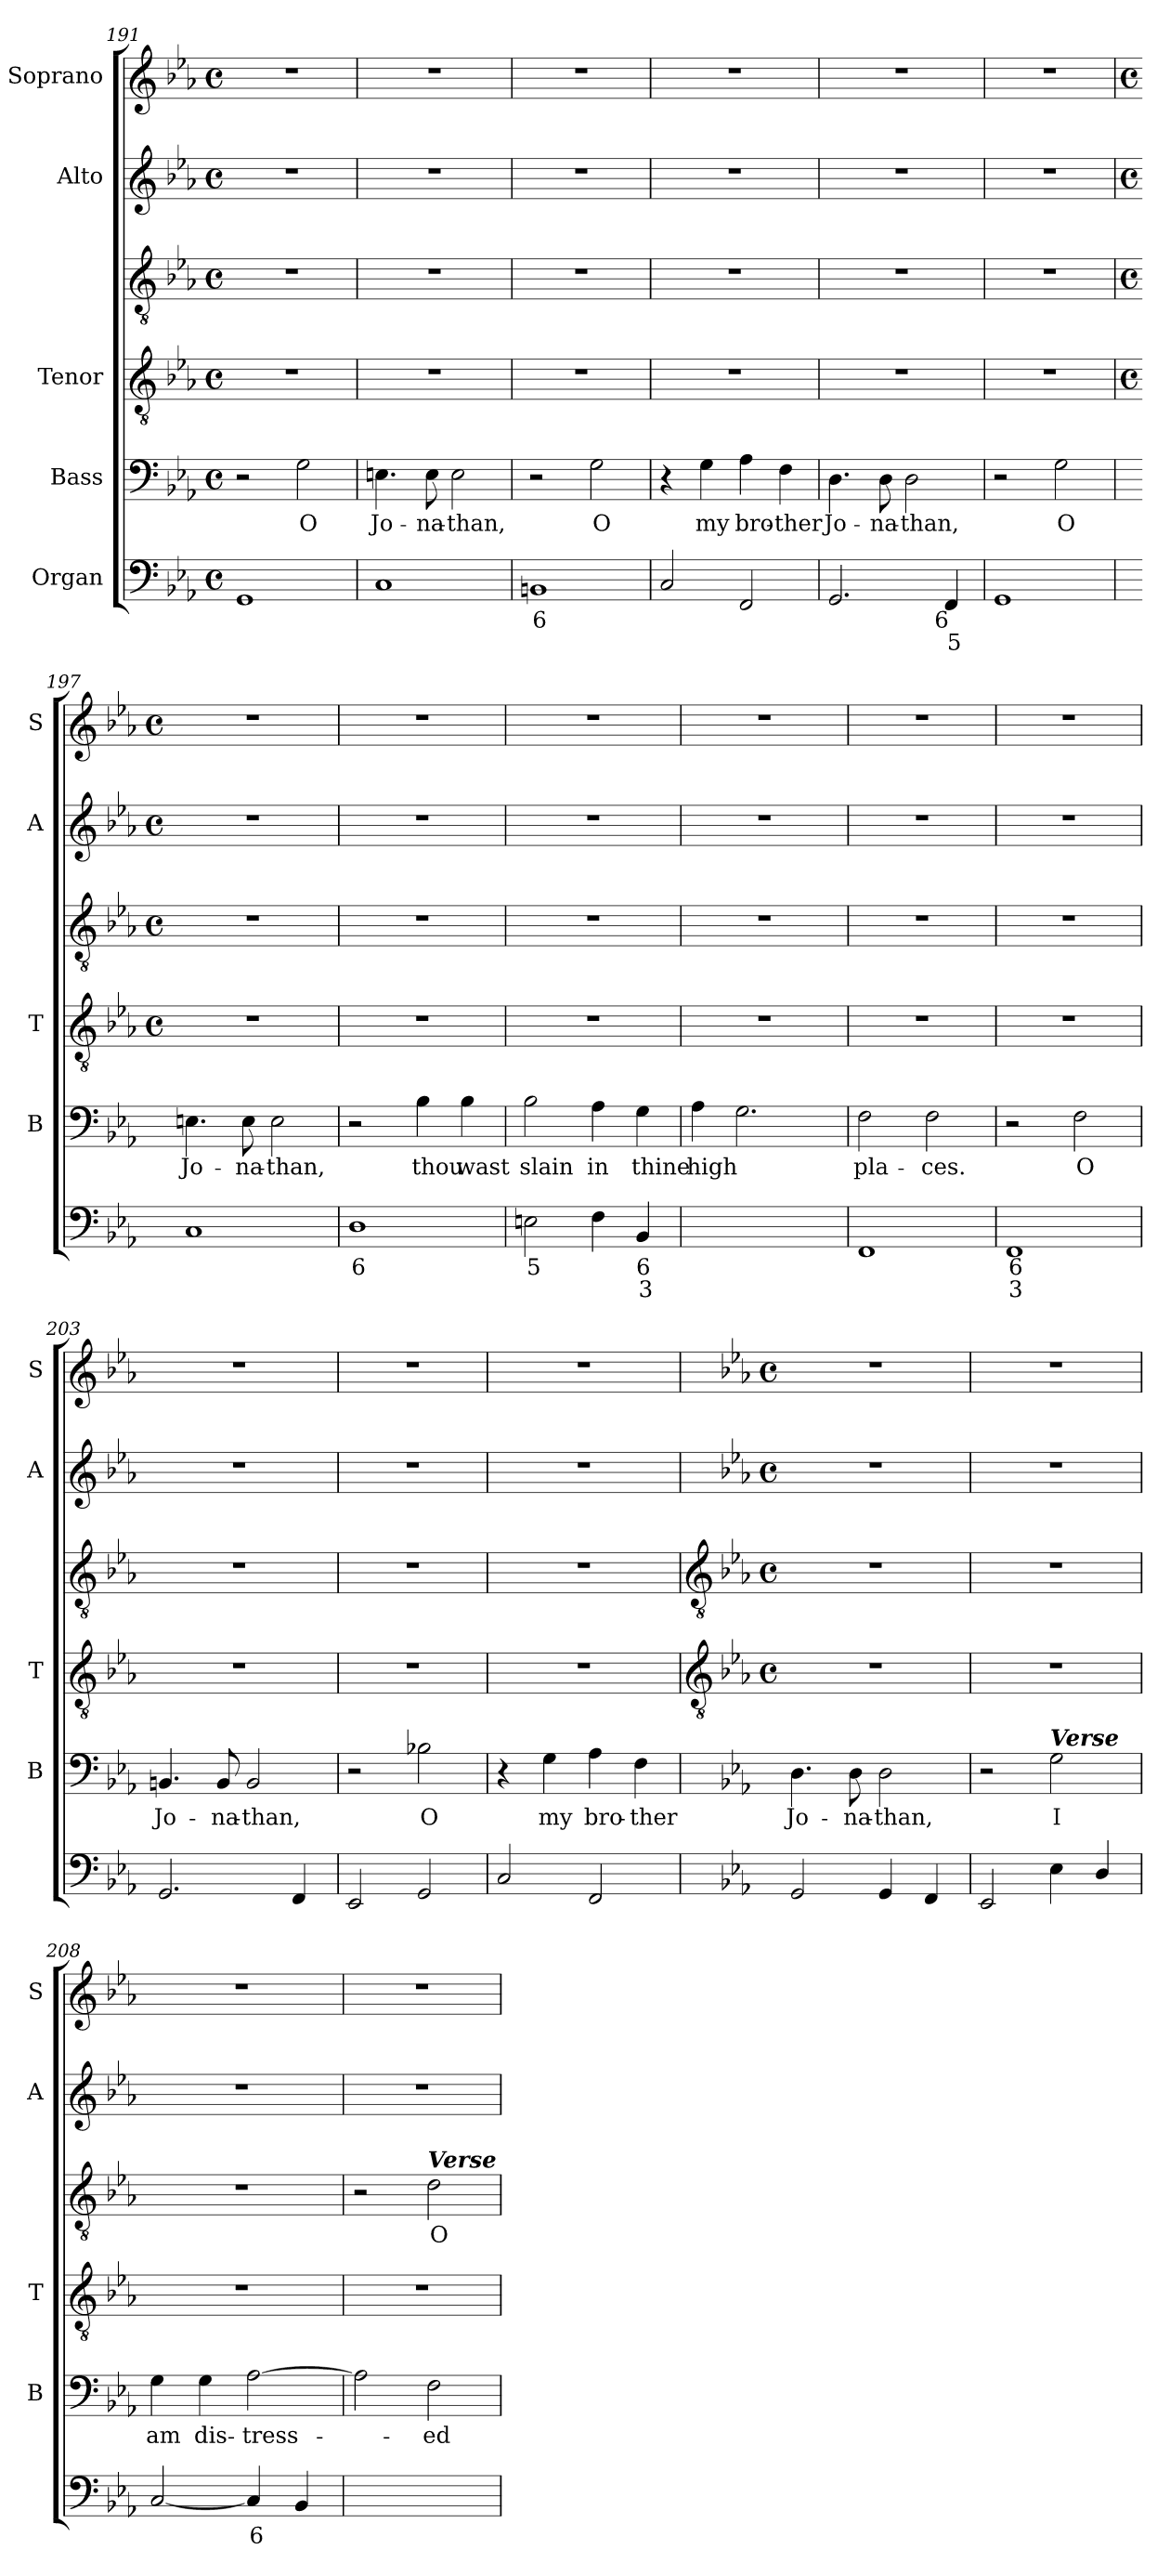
**kern	**text	**text	**kern	**text	**kern	**kern	**text	**kern	**kern
*part5	*part5	*part5	*part4	*part4	*part3	*part3	*part3	*part2	*part1
*staff6	*staff6	*staff6	*staff5	*staff5	*staff4	*staff3	*staff3	*staff2	*staff1
*I"Organ	*	*	*I"Bass	*	*I"Tenor	*	*	*I"Alto	*I"Soprano
*	*	*	*I'B	*	*I'T	*	*	*I'A	*I'S
*clefF4	*	*	*clefF4	*	*clefGv2	*clefGv2	*	*clefG2	*clefG2
*k[b-e-a-]	*	*	*k[b-e-a-]	*	*k[b-e-a-]	*k[b-e-a-]	*	*k[b-e-a-]	*k[b-e-a-]
*E-:	*	*	*E-:	*	*E-:	*E-:	*	*E-:	*E-:
*M4/4	*	*	*M4/4	*	*M4/4	*M4/4	*	*M4/4	*M4/4
*met(c)	*	*	*met(c)	*	*met(c)	*met(c)	*	*met(c)	*met(c)
=191	=191	=191	=191	=191	=191	=191	=191	=191	=191
1GG	.	.	2r	.	1r	1r	.	1r	1r
!	!	!	!	!LO:LY:b	!	!	!	!	!
.	.	.	2G	O	.	.	.	.	.
=192	=192	=192	=192	=192	=192	=192	=192	=192	=192
!	!	!	!	!LO:LY:b	!	!	!	!	!
1C	.	.	4.En	Jo-	1r	1r	.	1r	1r
!	!	!	!	!LO:LY:b	!	!	!	!	!
.	.	.	8E	-na-	.	.	.	.	.
!	!	!	!	!LO:LY:b	!	!	!	!	!
.	.	.	2E	-than,	.	.	.	.	.
=193	=193	=193	=193	=193	=193	=193	=193	=193	=193
!	!LO:LY:b	!	!	!	!	!	!	!	!
1BBn	6	.	2r	.	1r	1r	.	1r	1r
!	!	!	!	!LO:LY:b	!	!	!	!	!
.	.	.	2G	O	.	.	.	.	.
=194	=194	=194	=194	=194	=194	=194	=194	=194	=194
2C	.	.	4r	.	1r	1r	.	1r	1r
!	!	!	!	!LO:LY:b	!	!	!	!	!
.	.	.	4G	my	.	.	.	.	.
!	!	!	!	!LO:LY:b	!	!	!	!	!
2FF	.	.	4A-	bro-	.	.	.	.	.
!	!	!	!	!LO:LY:b	!	!	!	!	!
.	.	.	4F	-ther	.	.	.	.	.
=195	=195	=195	=195	=195	=195	=195	=195	=195	=195
!	!	!	!	!LO:LY:b	!	!	!	!	!
2.GG	.	.	4.D	Jo-	1r	1r	.	1r	1r
!	!	!	!	!LO:LY:b	!	!	!	!	!
.	.	.	8D	-na-	.	.	.	.	.
!	!	!	!	!LO:LY:b	!	!	!	!	!
.	.	.	2D	-than,	.	.	.	.	.
!	!LO:LY:b	!LO:LY:b	!	!	!	!	!	!	!
4FF	6	5	.	.	.	.	.	.	.
=196	=196	=196	=196	=196	=196	=196	=196	=196	=196
1GG	.	.	2r	.	1r	1r	.	1r	1r
!	!	!	!	!LO:LY:b	!	!	!	!	!
.	.	.	2G	O	.	.	.	.	.
!!LO:LB:g=z
=197	=197	=197	=197	=197	=197	=197	=197	=197	=197
*	*	*	*	*	*M4/4	*M4/4	*	*M4/4	*M4/4
*	*	*	*	*	*met(c)	*met(c)	*	*met(c)	*met(c)
!	!	!	!	!LO:LY:b	!	!	!	!	!
1C	.	.	4.En	Jo-	1r	1r	.	1r	1r
!	!	!	!	!LO:LY:b	!	!	!	!	!
.	.	.	8E	-na-	.	.	.	.	.
!	!	!	!	!LO:LY:b	!	!	!	!	!
.	.	.	2E	-than,	.	.	.	.	.
=198	=198	=198	=198	=198	=198	=198	=198	=198	=198
!	!LO:LY:b	!	!	!	!	!	!	!	!
1D	6	.	2r	.	1r	1r	.	1r	1r
!	!	!	!	!LO:LY:b	!	!	!	!	!
.	.	.	4B-	thou	.	.	.	.	.
!	!	!	!	!LO:LY:b	!	!	!	!	!
.	.	.	4B-	wast	.	.	.	.	.
=199	=199	=199	=199	=199	=199	=199	=199	=199	=199
!	!LO:LY:b	!	!	!LO:LY:b	!	!	!	!	!
2En	5	.	2B-	slain	1r	1r	.	1r	1r
!	!	!	!	!LO:LY:b	!	!	!	!	!
4F	.	.	4A-	in	.	.	.	.	.
!	!LO:LY:b	!LO:LY:b	!	!LO:LY:b	!	!	!	!	!
4BB-	6	3	4G	thine	.	.	.	.	.
=200	=200	=200	=200	=200	=200	=200	=200	=200	=200
!	!LO:LY:b	!LO:LY:b	!	!LO:LY:b	!	!	!	!	!
[2Cyy	6	4	4A-	high	1r	1r	.	1r	1r
.	.	.	2.G	.	.	.	.	.	.
!	!LO:LY:b	!LO:LY:b	!	!	!	!	!	!	!
2Cyy]	5	3	.	.	.	.	.	.	.
=201	=201	=201	=201	=201	=201	=201	=201	=201	=201
!	!	!	!	!LO:LY:b	!	!	!	!	!
1FF	.	.	2F	pla-	1r	1r	.	1r	1r
!	!	!	!	!LO:LY:b	!	!	!	!	!
.	.	.	2F	-ces.	.	.	.	.	.
=202	=202	=202	=202	=202	=202	=202	=202	=202	=202
!	!LO:LY:b	!LO:LY:b	!	!	!	!	!	!	!
1FF	6	3	2r	.	1r	1r	.	1r	1r
!	!	!	!	!LO:LY:b	!	!	!	!	!
.	.	.	2F	O	.	.	.	.	.
=203	=203	=203	=203	=203	=203	=203	=203	=203	=203
!	!	!	!	!LO:LY:b	!	!	!	!	!
2.GG	.	.	4.BBn	Jo-	1r	1r	.	1r	1r
!	!	!	!	!LO:LY:b	!	!	!	!	!
.	.	.	8BB	-na-	.	.	.	.	.
!	!	!	!	!LO:LY:b	!	!	!	!	!
.	.	.	2BB	-than,	.	.	.	.	.
4FF	.	.	.	.	.	.	.	.	.
=204	=204	=204	=204	=204	=204	=204	=204	=204	=204
2EE-	.	.	2r	.	1r	1r	.	1r	1r
!	!	!	!	!LO:LY:b	!	!	!	!	!
2GG	.	.	2B-X	O	.	.	.	.	.
=205	=205	=205	=205	=205	=205	=205	=205	=205	=205
2C	.	.	4r	.	1r	1r	.	1r	1r
!	!	!	!	!LO:LY:b	!	!	!	!	!
.	.	.	4G	my	.	.	.	.	.
!	!	!	!	!LO:LY:b	!	!	!	!	!
2FF	.	.	4A-	bro-	.	.	.	.	.
!	!	!	!	!LO:LY:b	!	!	!	!	!
.	.	.	4F	-ther	.	.	.	.	.
!!LO:LB:g=z
=206	=206	=206	=206	=206	=206	=206	=206	=206	=206
*	*	*	*	*	*clefGv2	*clefGv2	*	*	*
*	*	*	*	*	*k[b-e-a-]	*k[b-e-a-]	*	*	*
*	*	*	*	*	*E-:	*E-:	*	*	*
*	*	*	*	*	*M4/4	*M4/4	*	*M4/4	*M4/4
*	*	*	*	*	*met(c)	*met(c)	*	*met(c)	*met(c)
!	!	!	!	!LO:LY:b	!	!	!	!	!
2GG	.	.	4.D	Jo-	1r	1r	.	1r	1r
!	!	!	!	!LO:LY:b	!	!	!	!	!
.	.	.	8D	-na-	.	.	.	.	.
!	!	!	!	!LO:LY:b	!	!	!	!	!
4GG	.	.	2D	-than,	.	.	.	.	.
4FF	.	.	.	.	.	.	.	.	.
=207	=207	=207	=207	=207	=207	=207	=207	=207	=207
2EE-	.	.	2r	.	1r	1r	.	1r	1r
!	!	!	!LO:TX:a:Bi:t=Verse	!	!	!	!	!	!
!	!	!	!	!LO:LY:b	!	!	!	!	!
4E-	.	.	2G	I	.	.	.	.	.
4D/	.	.	.	.	.	.	.	.	.
=208	=208	=208	=208	=208	=208	=208	=208	=208	=208
!	!	!	!	!LO:LY:b	!	!	!	!	!
[2C	.	.	4G	am	1r	1r	.	1r	1r
!	!	!	!	!LO:LY:b	!	!	!	!	!
.	.	.	4G	dis-	.	.	.	.	.
!	!LO:LY:b	!	!	!LO:LY:b	!	!	!	!	!
4C]	6	.	[2A-	-tress-	.	.	.	.	.
4BB-	.	.	.	.	.	.	.	.	.
=209	=209	=209	=209	=209	=209	=209	=209	=209	=209
[2AA-yy	.	.	2A-]	.	1r	2r	.	1r	1r
!	!	!	!	!	!	!LO:TX:a:Bi:t=Verse	!	!	!
!	!LO:LY:b	!LO:LY:b	!	!LO:LY:b	!	!	!LO:LY:b	!	!
2AA-yy]	6	4	2F	ed	.	2d	O	.	.
=	=	=	=	=	=	=	=	=	=
*-	*-	*-	*-	*-	*-	*-	*-	*-	*-
